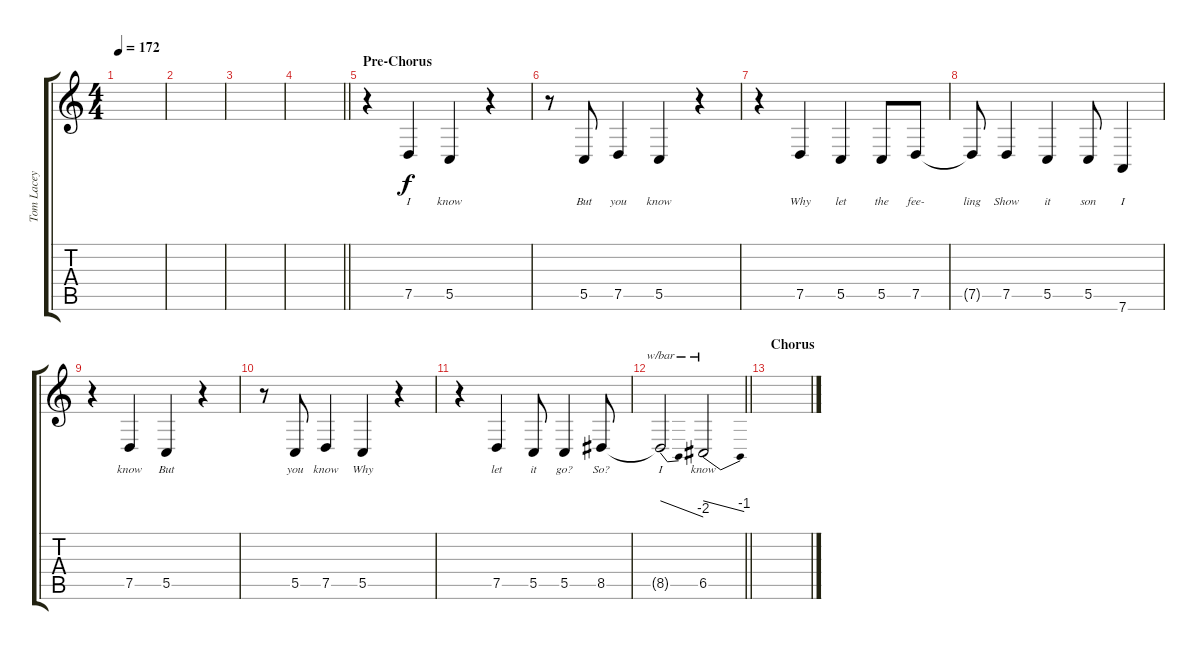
\track ("Tom Lacey" "Tom Lacey") {instrument stringensemble1}
\staff {score tabs}
\tuning (D4 A3 F3 C3 G2 D2) {hide}
\ts (4 4)
\tempo 172
\clef g2
\ks c
|
|
|
\barLineRight lightlight
|
\section ("" "Pre-Chorus")
r.4 7.5.4{lyrics (0 "I") lyrics (1 "") lyrics (2 "") lyrics (3 "") lyrics (4 "")} 5.5.4{lyrics (0 "know") lyrics (1 "") lyrics (2 "") lyrics (3 "") lyrics (4 "")} r.4 |
r.8 5.5.8{lyrics (0 "But") lyrics (1 "") lyrics (2 "") lyrics (3 "") lyrics (4 "")} 7.5.4{lyrics (0 "you") lyrics (1 "") lyrics (2 "") lyrics (3 "") lyrics (4 "")} 5.5.4{lyrics (0 "know") lyrics (1 "") lyrics (2 "") lyrics (3 "") lyrics (4 "")} r.4 |
r.4 7.5.4{lyrics (0 "Why") lyrics (1 "") lyrics (2 "") lyrics (3 "") lyrics (4 "")} 5.5.4{lyrics (0 "let") lyrics (1 "") lyrics (2 "") lyrics (3 "") lyrics (4 "")} 5.5.8{lyrics (0 "the") lyrics (1 "") lyrics (2 "") lyrics (3 "") lyrics (4 "")} 7.5.8{lyrics (0 "fee-") lyrics (1 "") lyrics (2 "") lyrics (3 "") lyrics (4 "")} |
7.5{t}.8{lyrics (0 "ling") lyrics (1 "") lyrics (2 "") lyrics (3 "") lyrics (4 "")} 7.5.4{lyrics (0 "Show") lyrics (1 "") lyrics (2 "") lyrics (3 "") lyrics (4 "")} 5.5.4{lyrics (0 "it") lyrics (1 "") lyrics (2 "") lyrics (3 "") lyrics (4 "")} 5.5.8{lyrics (0 "son") lyrics (1 "") lyrics (2 "") lyrics (3 "") lyrics (4 "")} 7.6.4{lyrics (0 "I") lyrics (1 "") lyrics (2 "") lyrics (3 "") lyrics (4 "")} |
r.4 7.5.4{lyrics (0 "know") lyrics (1 "") lyrics (2 "") lyrics (3 "") lyrics (4 "")} 5.5.4{lyrics (0 "But") lyrics (1 "") lyrics (2 "") lyrics (3 "") lyrics (4 "")} r.4 |
r.8 5.5.8{lyrics (0 "you") lyrics (1 "") lyrics (2 "") lyrics (3 "") lyrics (4 "")} 7.5.4{lyrics (0 "know") lyrics (1 "") lyrics (2 "") lyrics (3 "") lyrics (4 "")} 5.5.4{lyrics (0 "Why") lyrics (1 "") lyrics (2 "") lyrics (3 "") lyrics (4 "")} r.4 |
r.4 7.5.4{lyrics (0 "let") lyrics (1 "") lyrics (2 "") lyrics (3 "") lyrics (4 "")} 5.5.8{lyrics (0 "it") lyrics (1 "") lyrics (2 "") lyrics (3 "") lyrics (4 "")} 5.5.4{lyrics (0 "go?") lyrics (1 "") lyrics (2 "") lyrics (3 "") lyrics (4 "")} 8.5.8{lyrics (0 "So?") lyrics (1 "") lyrics (2 "") lyrics (3 "") lyrics (4 "")} |
\barLineRight lightlight
8.5{t}.2{tbe (dive default 0 0 60 -8) lyrics (0 "I") lyrics (1 "") lyrics (2 "") lyrics (3 "") lyrics (4 "")} 6.5.2{tbe (dive default 0 0 60 -4) lyrics (0 "know") lyrics (1 "") lyrics (2 "") lyrics (3 "") lyrics (4 "")} |
\section ("" "Chorus")
